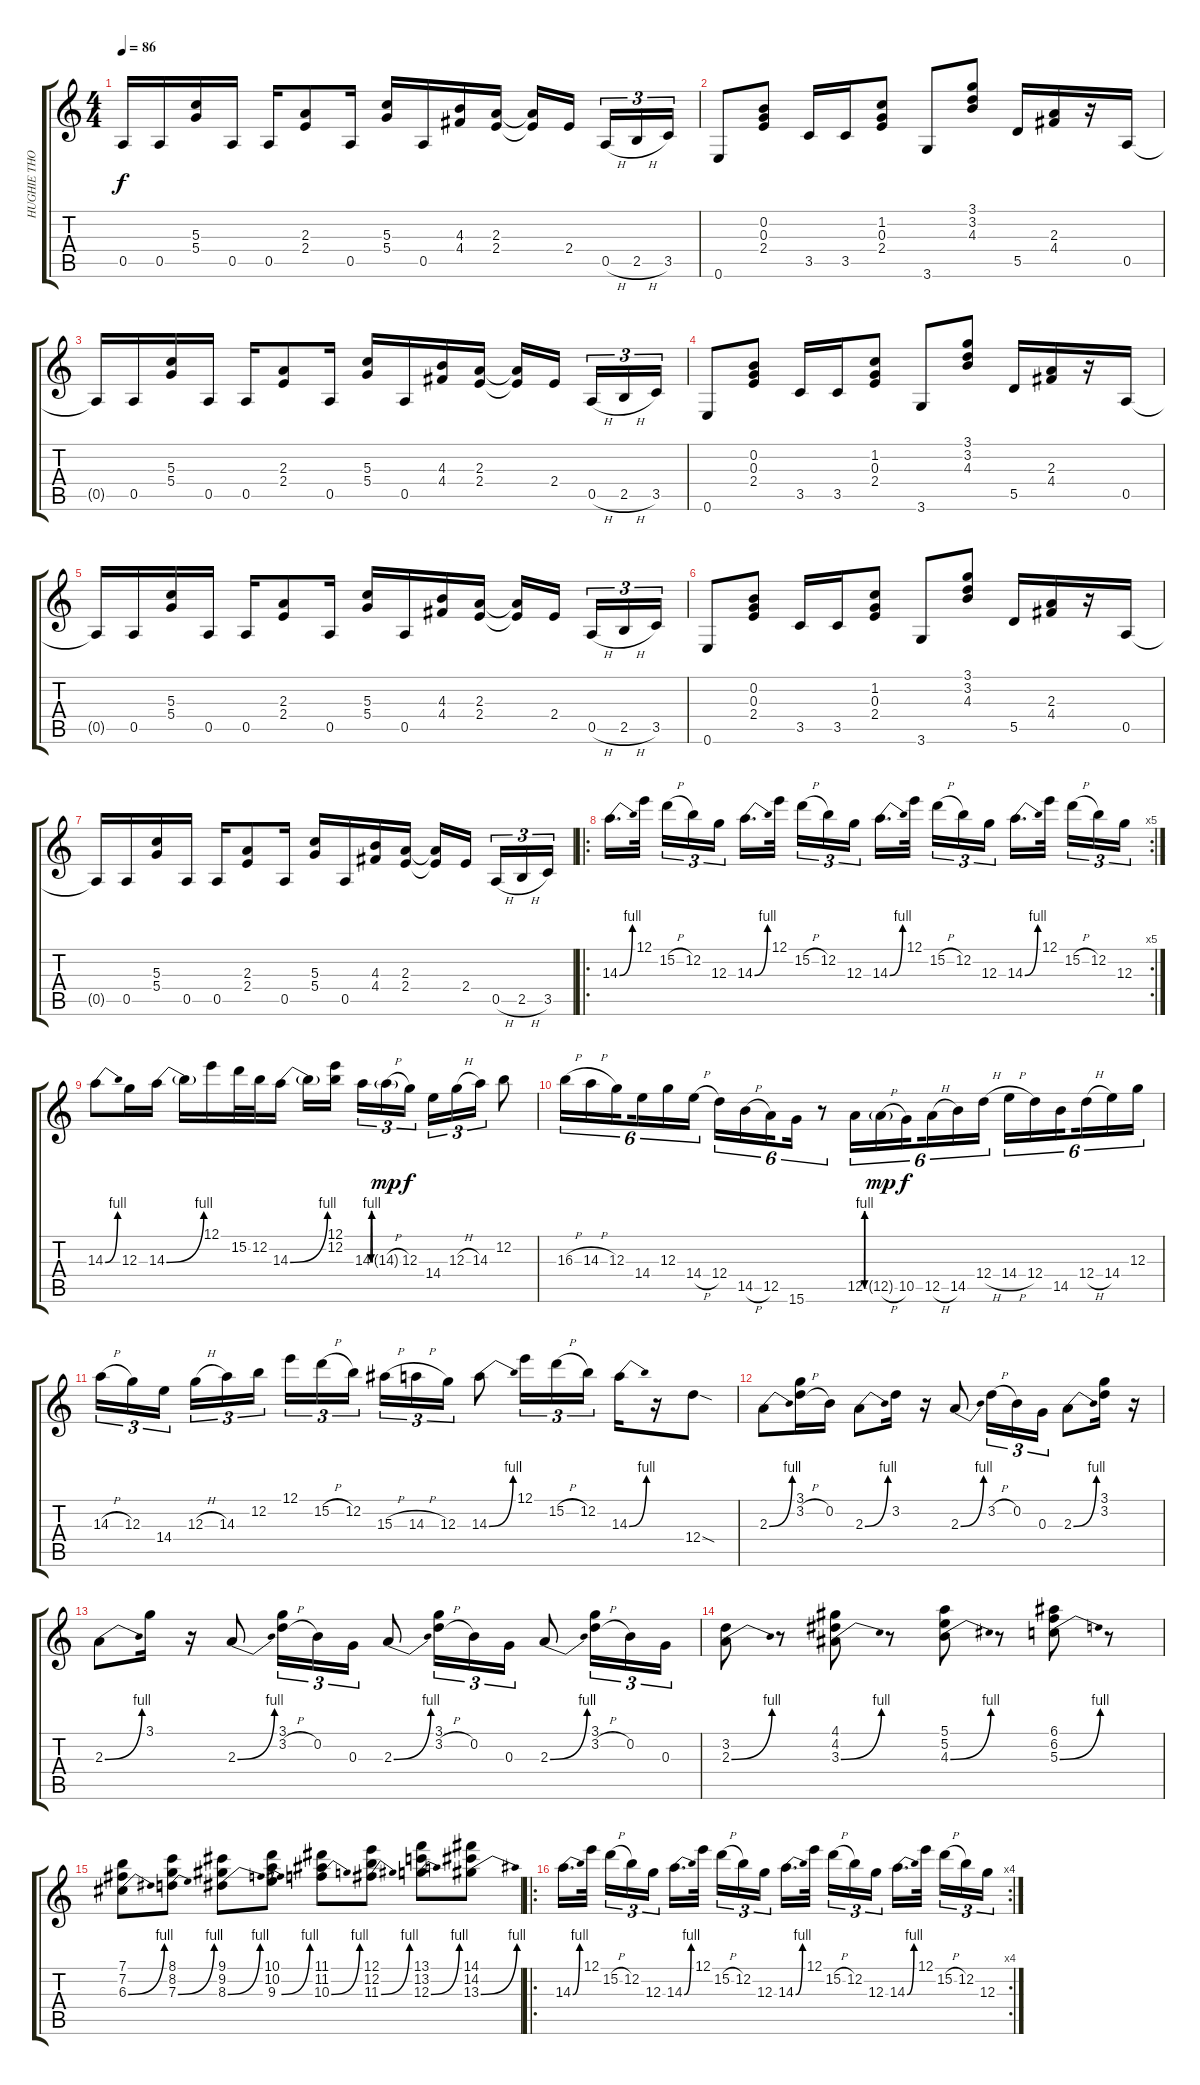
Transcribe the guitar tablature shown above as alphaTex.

\track ("HUGHIE THOMASSON" "HUGHIE THO") {instrument electricguitarclean}
\staff {score tabs}
\tuning (E4 B3 G3 D3 A2 E2) {hide}
\ts (4 4)
\tempo 86
\clef g2
\ks c
0.5{t}.16{dy f} 0.5.16 (5.3 5.4).16 0.5.16 0.5.16 (2.3 2.4).8 0.5.16 (5.3 5.4).16 0.5.16 (4.3 4.4).16 (2.3 2.4).16 (2.3{t} 2.4{t}).16 2.4.16{beam splitsecondary} 0.5{h}.16{tu (3 2)} 2.5{h}.16{tu (3 2)} 3.5.16{tu (3 2)} |
0.6.8 (0.2 0.3 2.4).8 3.5.16 3.5.16 (1.2 0.3 2.4).8 3.6.8 (3.1 3.2 4.3).8 5.5.16 (2.3 4.4).16 r.16 0.5.16 |
0.5{t}.16 0.5.16 (5.3 5.4).16 0.5.16 0.5.16 (2.3 2.4).8 0.5.16 (5.3 5.4).16 0.5.16 (4.3 4.4).16 (2.3 2.4).16 (2.3{t} 2.4{t}).16 2.4.16{beam splitsecondary} 0.5{h}.16{tu (3 2)} 2.5{h}.16{tu (3 2)} 3.5.16{tu (3 2)} |
0.6.8 (0.2 0.3 2.4).8 3.5.16 3.5.16 (1.2 0.3 2.4).8 3.6.8 (3.1 3.2 4.3).8 5.5.16 (2.3 4.4).16 r.16 0.5.16 |
0.5{t}.16 0.5.16 (5.3 5.4).16 0.5.16 0.5.16 (2.3 2.4).8 0.5.16 (5.3 5.4).16 0.5.16 (4.3 4.4).16 (2.3 2.4).16 (2.3{t} 2.4{t}).16 2.4.16{beam splitsecondary} 0.5{h}.16{tu (3 2)} 2.5{h}.16{tu (3 2)} 3.5.16{tu (3 2)} |
0.6.8 (0.2 0.3 2.4).8 3.5.16 3.5.16 (1.2 0.3 2.4).8 3.6.8 (3.1 3.2 4.3).8 5.5.16 (2.3 4.4).16 r.16 0.5.16 |
0.5{t}.16 0.5.16 (5.3 5.4).16 0.5.16 0.5.16 (2.3 2.4).8 0.5.16 (5.3 5.4).16 0.5.16 (4.3 4.4).16 (2.3 2.4).16 (2.3{t} 2.4{t}).16 2.4.16{beam splitsecondary} 0.5{h}.16{tu (3 2)} 2.5{h}.16{tu (3 2)} 3.5.16{tu (3 2)} |
\ro
\rc 5
14.3{be (bend 0 0 60 4)}.16{d} 12.1.32{beam splitsecondary} 15.2{h}.16{tu (3 2)} 12.2.16{tu (3 2)} 12.3.16{tu (3 2)} 14.3{be (bend 0 0 60 4)}.16{d} 12.1.32{beam splitsecondary} 15.2{h}.16{tu (3 2)} 12.2.16{tu (3 2)} 12.3.16{tu (3 2)} 14.3{be (bend 0 0 60 4)}.16{d} 12.1.32{beam splitsecondary} 15.2{h}.16{tu (3 2)} 12.2.16{tu (3 2)} 12.3.16{tu (3 2)} 14.3{be (bend 0 0 60 4)}.16{d} 12.1.32{beam splitsecondary} 15.2{h}.16{tu (3 2)} 12.2.16{tu (3 2)} 12.3.16{tu (3 2)} |
14.3{be (bend 0 0 60 4)}.8 12.3.16 14.3{be (bend 0 0 60 4)}.16 14.3{t}.16 12.1.16 15.2.32 12.2.32 14.3{be (bend 0 0 60 4)}.16 14.3{t}.16 (12.1 12.2).16{beam splitsecondary} 14.3{be (custom 0 0 10 4 20 4 30 0 60 0)}.16{tu (3 2)} 14.3{h g}.16{tu (3 2) dy mp} 12.3.16{tu (3 2) dy f} 14.4.16{tu (3 2)} 12.3{h}.16{tu (3 2)} 14.3.16{tu (3 2)} 12.2.8 |
16.3{h}.16{tu (6 4)} 14.3{h}.16{tu (6 4)} 12.3.16{tu (6 4) beam splitsecondary} 14.4.16{tu (6 4)} 12.3.16{tu (6 4)} 14.4{h}.16{tu (6 4)} 12.4.16{tu (6 4)} 14.5{h}.16{tu (6 4)} 12.5.16{tu (6 4) beam splitsecondary} 15.6.16{tu (6 4)} r.8{tu (6 4)} 12.5{be (custom 0 0 10 4 20 4 30 0 60 0)}.16{tu (6 4)} 12.5{h g}.16{tu (6 4) dy mp} 10.5.16{tu (6 4) dy f beam splitsecondary} 12.5{h}.16{tu (6 4)} 14.5.16{tu (6 4)} 12.4{h}.16{tu (6 4)} 14.4{h}.16{tu (6 4)} 12.4.16{tu (6 4)} 14.5.16{tu (6 4) beam splitsecondary} 12.4{h}.16{tu (6 4)} 14.4.16{tu (6 4)} 12.3.16{tu (6 4)} |
14.3{h}.16{tu (3 2)} 12.3.16{tu (3 2)} 14.4.16{tu (3 2) beam splitsecondary} 12.3{h}.16{tu (3 2)} 14.3.16{tu (3 2)} 12.2.16{tu (3 2)} 12.1.16{tu (3 2)} 15.2{h}.16{tu (3 2)} 12.2.16{tu (3 2) beam splitsecondary} 15.3{h}.16{tu (3 2)} 14.3{h}.16{tu (3 2)} 12.3.16{tu (3 2)} 14.3{be (bend 0 0 60 4)}.8 12.1.16{tu (3 2)} 15.2{h}.16{tu (3 2)} 12.2.16{tu (3 2)} 14.3{be (bend 0 0 60 4)}.16 r.16 12.4{sod}.8 |
2.3{be (bend 0 0 60 4)}.8 (3.1 3.2{h}).16 0.2.16 2.3{be (bend 0 0 60 4)}.8 3.2.16 r.16 2.3{be (bend 0 0 60 4)}.8 3.2{h}.16{tu (3 2)} 0.2.16{tu (3 2)} 0.3.16{tu (3 2)} 2.3{be (bend 0 0 60 4)}.8 (3.1 3.2).16 r.16 |
2.3{be (bend 0 0 60 4)}.8 3.1.16 r.16 2.3{be (bend 0 0 60 4)}.8 (3.1 3.2{h}).16{tu (3 2)} 0.2.16{tu (3 2)} 0.3.16{tu (3 2)} 2.3{be (bend 0 0 60 4)}.8 (3.1 3.2{h}).16{tu (3 2)} 0.2.16{tu (3 2)} 0.3.16{tu (3 2)} 2.3{be (bend 0 0 60 4)}.8 (3.1 3.2{h}).16{tu (3 2)} 0.2.16{tu (3 2)} 0.3.16{tu (3 2)} |
(3.2 2.3{be (bend 0 0 60 4)}).8 r.8 (4.1 4.2 3.3{be (bend 0 0 60 4)}).8 r.8 (5.1 5.2 4.3{be (bend 0 0 60 4)}).8 r.8 (6.1 6.2 5.3{be (bend 0 0 60 4)}).8 r.8 |
(7.1 7.2 6.3{be (bend 0 0 60 4)}).8 (8.1 8.2 7.3{be (bend 0 0 60 4)}).8 (9.1 9.2 8.3{be (bend 0 0 60 4)}).8 (10.1 10.2 9.3{be (bend 0 0 60 4)}).8 (11.1 11.2 10.3{be (bend 0 0 60 4)}).8 (12.1 12.2 11.3{be (bend 0 0 60 4)}).8 (13.1 13.2 12.3{be (bend 0 0 60 4)}).8 (14.1 14.2 13.3{be (bend 0 0 60 4)}).8 |
\ro
\rc 4
14.3{be (bend 0 0 60 4)}.16{d} 12.1.32{beam splitsecondary} 15.2{h}.16{tu (3 2)} 12.2.16{tu (3 2)} 12.3.16{tu (3 2)} 14.3{be (bend 0 0 60 4)}.16{d} 12.1.32{beam splitsecondary} 15.2{h}.16{tu (3 2)} 12.2.16{tu (3 2)} 12.3.16{tu (3 2)} 14.3{be (bend 0 0 60 4)}.16{d} 12.1.32{beam splitsecondary} 15.2{h}.16{tu (3 2)} 12.2.16{tu (3 2)} 12.3.16{tu (3 2)} 14.3{be (bend 0 0 60 4)}.16{d} 12.1.32{beam splitsecondary} 15.2{h}.16{tu (3 2)} 12.2.16{tu (3 2)} 12.3.16{tu (3 2)}
